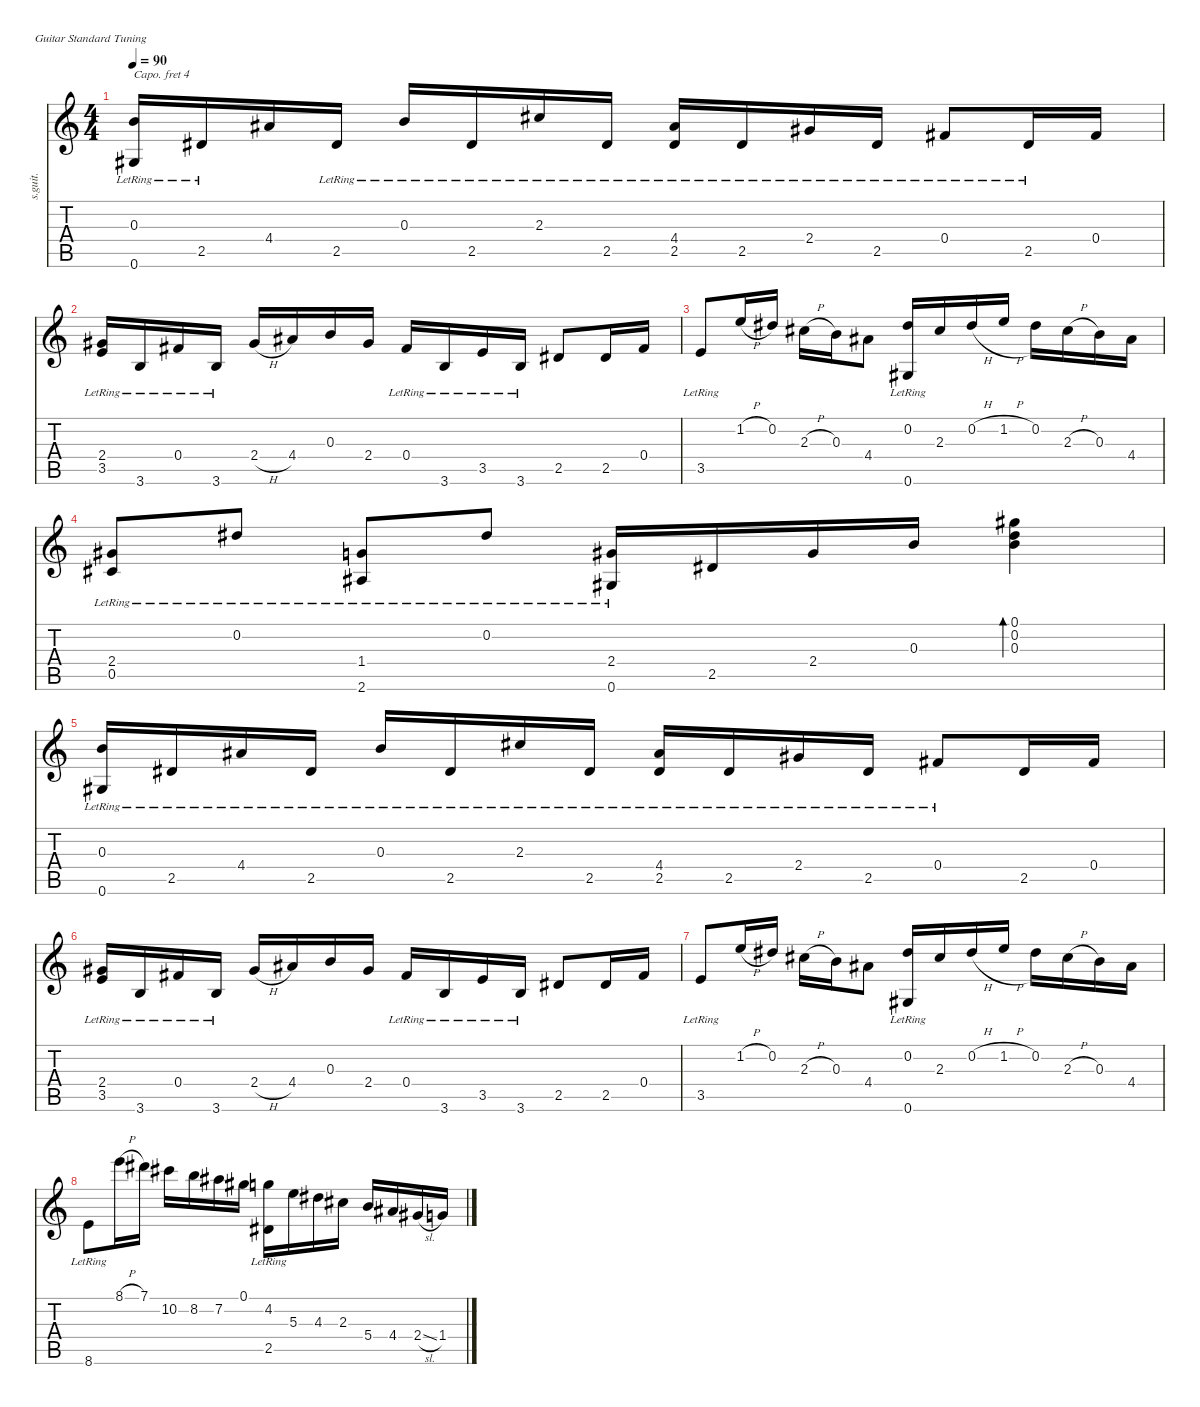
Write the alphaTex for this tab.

\defaultSystemsLayout 4
\hideDynamics
\bracketExtendMode nobrackets
\track ("音轨 1" "s.guit.") {instrument acousticguitarsteel}
\staff {score tabs}
\capo 4
\tuning (E4 B3 G3 D3 A2 E2)
\ts (4 4)
\tempo 90
\clef g2
\ks c
(0.3{lr} 0.6{lr acc #}).16{dy f} 2.5{lr acc #}.16 4.4{acc #}.16 2.5{lr acc #}.16 0.3{lr}.16 2.5{lr acc #}.16 2.3{lr acc #}.16 2.5{lr acc #}.16 (4.4{lr acc #} 2.5{lr acc #}).16 2.5{lr acc #}.16 2.4{lr acc #}.16 2.5{lr acc #}.16 0.4{lr acc #}.8 2.5{lr acc #}.16 0.4{acc #}.16 |
(2.4{lr acc #} 3.5{lr}).16 3.6{lr}.16 0.4{lr acc #}.16 3.6{lr}.16 2.4{h acc #}.16 4.4{acc #}.16 0.3.16 2.4{acc #}.16 0.4{lr acc #}.16 3.6{lr}.16 3.5{lr}.16 3.6{lr}.16 2.5{acc #}.8 2.5{acc #}.16 0.4{acc #}.16 |
3.5{lr}.8{dy ff} 1.2{h}.16{dy f} 0.2{acc #}.16 2.3{h acc #}.16 0.3.16 4.4{acc #}.8 (0.2{lr acc #} 0.6{lr acc #}).16 2.3{acc #}.16 0.2{h acc #}.16 1.2{h}.16 0.2{acc #}.16 2.3{h acc #}.16 0.3.16 4.4{acc #}.16 |
(2.4{lr acc #} 0.5{lr acc #}).8 0.2{lr acc #}.8 (1.4{lr} 2.6{lr acc #}).8 0.2{lr acc #}.8 (2.4{lr acc #} 0.6{lr acc #}).16 2.5{acc #}.16{dy ff} 2.4{acc #}.16 0.3.16{dy f} (0.1{acc #} 0.2{acc #} 0.3).4{bd 60} |
(0.3{lr} 0.6{lr acc #}).16 2.5{lr acc #}.16 4.4{lr acc #}.16 2.5{lr acc #}.16 0.3{lr}.16 2.5{lr acc #}.16 2.3{lr acc #}.16 2.5{lr acc #}.16 (4.4{lr acc #} 2.5{lr acc #}).16 2.5{lr acc #}.16 2.4{lr acc #}.16 2.5{lr acc #}.16 0.4{lr acc #}.8 2.5{acc #}.16 0.4{acc #}.16 |
(2.4{lr acc #} 3.5{lr}).16 3.6{lr}.16 0.4{lr acc #}.16 3.6{lr}.16 2.4{h acc #}.16 4.4{acc #}.16 0.3.16 2.4{acc #}.16 0.4{lr acc #}.16 3.6{lr}.16 3.5{lr}.16 3.6{lr}.16 2.5{acc #}.8 2.5{acc #}.16 0.4{acc #}.16 |
3.5{lr}.8{dy ff} 1.2{h}.16{dy f} 0.2{acc #}.16 2.3{h acc #}.16 0.3.16 4.4{acc #}.8 (0.2{lr acc #} 0.6{lr acc #}).16 2.3{acc #}.16 0.2{h acc #}.16 1.2{h}.16 0.2{acc #}.16 2.3{h acc #}.16 0.3.16 4.4{acc #}.16 |
8.6{lr}.8{dy ff} 8.1{h}.16{dy f} 7.1{acc #}.16 10.2{acc #}.16 8.2.16 7.2{acc #}.16 0.1{acc #}.16 (4.2{lr} 2.5{lr acc #}).16 5.3.16 4.3{acc #}.16 2.3{acc #}.16 5.4.16 4.4{acc #}.16 2.4{sl acc #}.16 1.4.16
